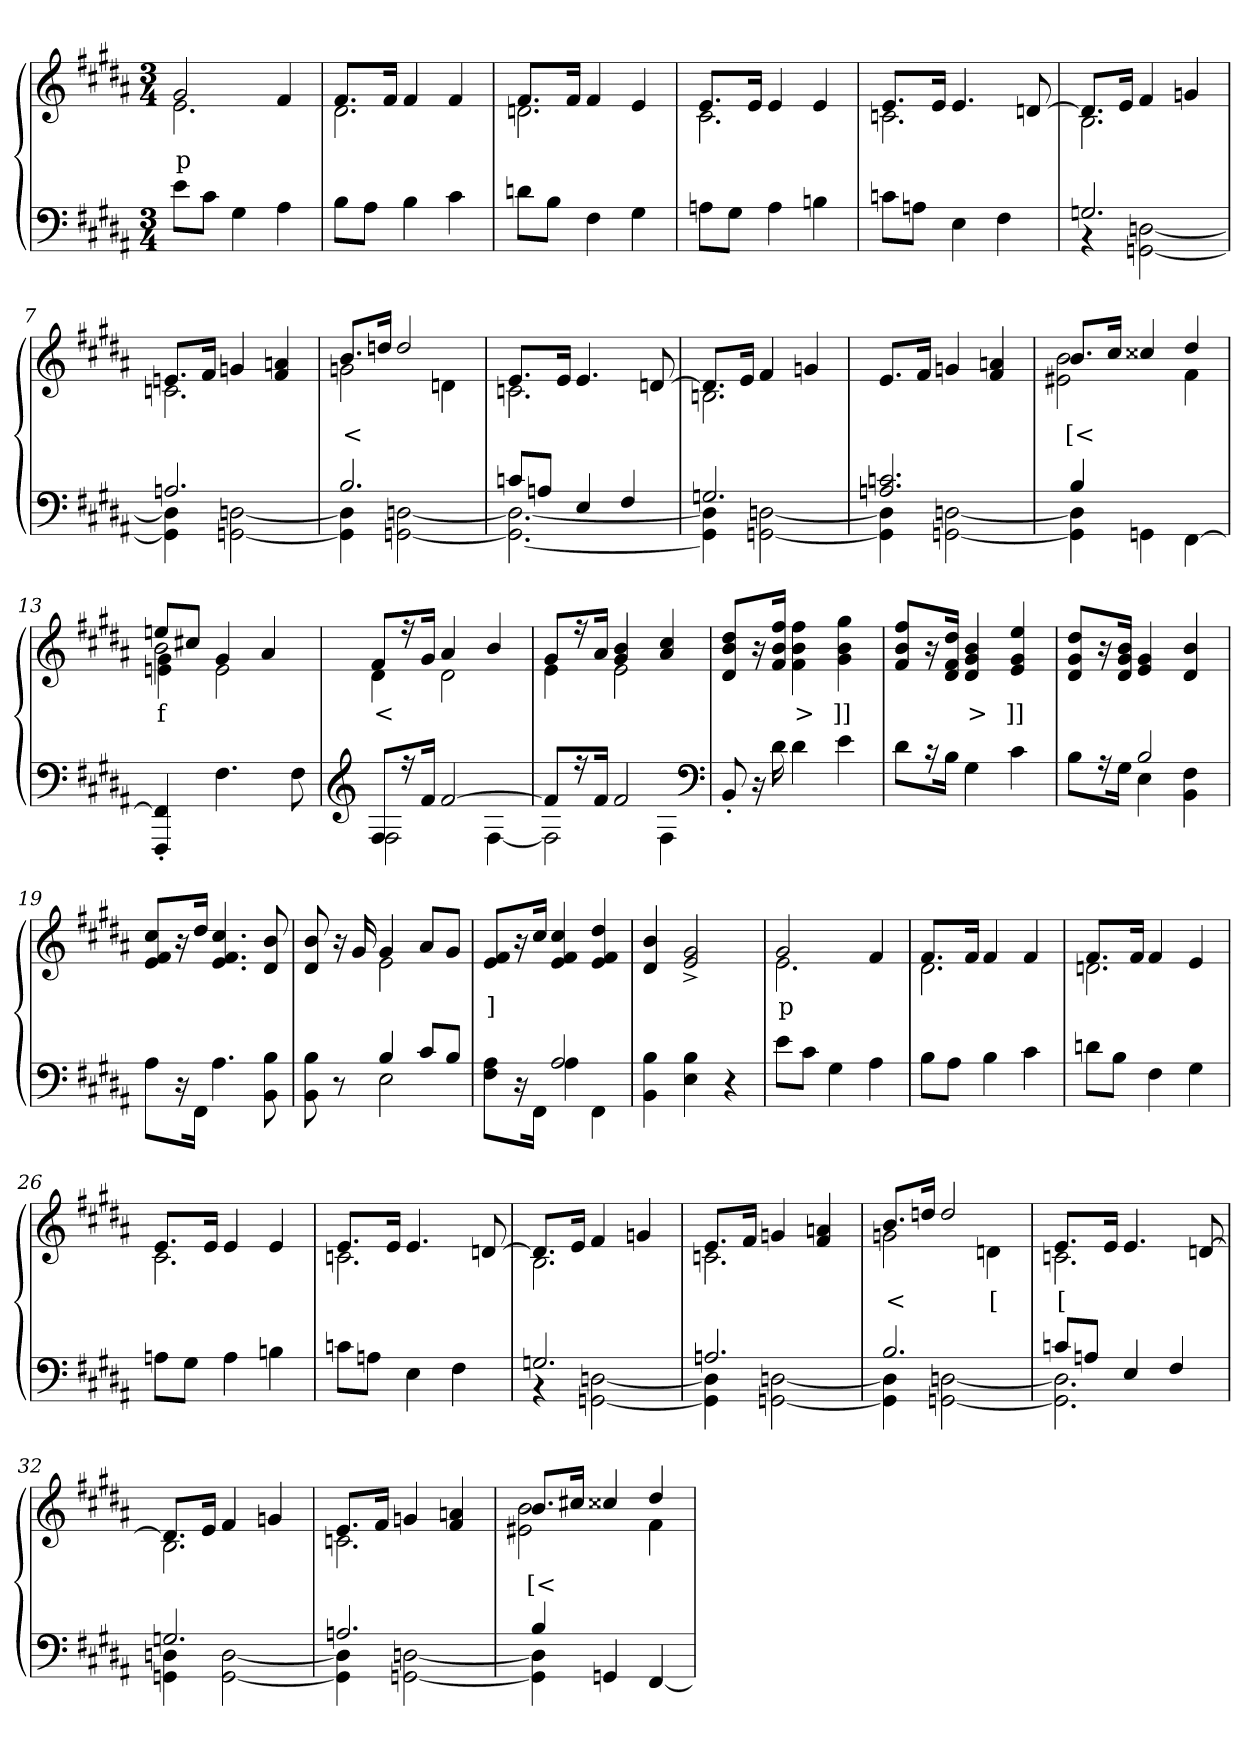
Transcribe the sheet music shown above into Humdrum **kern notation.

**kern	**kern	**text
*part2	*part1	*part1
*staff2	*staff1	*staff1
*clefF4	*clefG2	*
*k[f#c#g#d#a#]	*k[f#c#g#d#a#]	*
*M3/4	*M3/4	*
=1	=1	=1
*	*^	*
8eL	2g#	2.e	p
8c#J	.	.	.
4G#	.	.	.
4A#	4f#	.	.
=2	=2	=2	=2
8BL	8.f#L	2.d#	.
8A#J	.	.	.
.	16f#Jk	.	.
4B	4f#	.	.
4c#	4f#	.	.
=3	=3	=3	=3
8dnL	8.f#L	2.dn	.
8BJ	.	.	.
.	16f#Jk	.	.
4F#	4f#	.	.
4G#	4e	.	.
=4	=4	=4	=4
8AnL	8.eL	2.c#	.
8G#J	.	.	.
.	16eJk	.	.
4A	4e	.	.
4Bn	4e	.	.
=5	=5	=5	=5
8cnL	8.eL	2.cn	.
8AnJ	.	.	.
.	16eJk	.	.
4E	4.e	.	.
4F#	.	.	.
.	[8dn	.	.
=6	=6	=6	=6
*^	*	*	*
2.Gn	4r	8.dnL]	2.B	.
.	.	16eJk	.	.
.	[2Dn\ [2GGn\	4f#	.	.
.	.	4gn	.	.
=7	=7	=7	=7	=7
2.An	4Dn\] 4GGn\]	8.enL	2.cn	.
.	.	16f#Jk	.	.
.	[2D\ [2GG\	4gn	.	.
.	.	4an 4f#	.	.
=8	=8	=8	=8	=8
2.B	4Dn\] 4GGn\]	8.bL	2gn	<
.	.	16ddnJk	.	.
.	[2D\ [2GG\	2dd	.	.
.	.	.	4dn	.
=9	=9	=9	=9	=9
8cnL	2.Dn\_ 2.GGn\_	8.eL	2.cn	.
8AnJ	.	.	.	.
.	.	16eJk	.	.
4E	.	4.e	.	.
4F#	.	.	.	.
.	.	[8dn	.	.
=10	=10	=10	=10	=10
2.Gn	4Dn\] 4GGn\]	8.dnL]	2.Bn	.
.	.	16eJk	.	.
.	[2D\ [2GG\	4f#	.	.
.	.	4gn	.	.
*	*	*v	*v	*
=11	=11	=11	=11
2.An/ 2.cn/	4Dn] 4GGn]	8.eL	.
.	.	16f#Jk	.
.	[2D [2GG	4gn	.
.	.	4an 4f#	.
=12	=12	=12	=12
*	*	*^	*
4B	4Dn] 4GGn]	8.bL	2b 2e#X	[<
.	.	16cc#Jk	.	.
2ryy	4GG\	4cc##X	.	.
.	[4FF#\	4dd#	4f#	.
*v	*v	*	*	*
=13	=13	=13	=13
*	*	*^	*
4FF#]'> 4FFF#'>	8eenL	2b	4g#\ 4en	f
.	8cc#XJ	.	.	.
4.F#	4g#	.	2e\	.
.	4ryy	4a#/	.	.
8F#	.	.	.	.
*	*v	*v	*v	*
=14	=14	=14
*clefG2	*	*
*^	*^	*
8F#L	2F#	8f#L	4d#	<
16r	.	16r	.	.
16f#Jk	.	16g#Jk	.	.
[2f#	.	4a#	2d#	.
.	[4F#	4b	.	.
=15	=15	=15	=15	=15
8f#L]	2F#]	8g#L	4e	.
16r	.	16r	.	.
16f#Jk	.	16a#Jk	.	.
2f#	.	4b 4g#	2e	.
.	4F#	4cc# 4a#	.	.
*v	*v	*	*	*
*	*v	*v	*
*clefF4	*	*
=16	=16	=16
8BB'>	8dd#/ 8b 8d#L	.
16r	16r	[
16d#	16ff# 16b 16f#Jk	.
4d#	4ff#\ 4b\ 4f#\	>
4e	4gg#\ 4b\ 4g#\	]]
=17	=17	=17
8d#L	8ff#/ 8b 8f#L	.
16r	16r	.
16BJk	16dd# 16f# 16d#Jk	.
4G#	4b 4g# 4d#	>
4c#	4ee 4g# 4e	]]
=18	=18	=18
*^	*	*
4ryy	8BL	8dd#/ 8g# 8d#L	.
.	16r	16r	.
.	16G#Jk	16b 16g# 16d#Jk	.
2B	4E	4g# 4e	.
.	4F# 4BB	4b 4d#	.
*v	*v	*	*
=19	=19	=19
8A#\L	8cc#/ 8f#/ 8e/L	.
16r	16r	.
16FF#Jk	16dd#/Jk	.
4.A#	4.cc# 4.f# 4.e	.
8B 8BB	8b 8d#	.
=20	=20	=20
*^	*^	*
4ryy	8B 8BB	8b 8d#	4ryy	.
.	8r	16r	.	.
.	.	16g#	.	.
4B	2E	4g#	2e	.
8c#L	.	8a#L	.	.
8BJ	.	8g#J	.	.
*	*	*v	*v	*
=21	=21	=21	=21
4ryy	8A#\ 8F#\L	8f#/ 8eL	]
.	16r	16r	.
.	16FF#Jk	16cc#Jk	.
2A#	4A#	4cc# 4f# 4e	.
.	4FF#	4dd# 4f# 4e	.
*v	*v	*	*
=22	=22	=22
4B 4BB	4b 4d#	.
4B 4E	2g#^> 2e^>	.
4r	.	.
=23	=23	=23
*	*^	*
8eL	2g#	2.e	p
8c#J	.	.	.
4G#	.	.	.
4A#	4f#	.	.
=24	=24	=24	=24
8BL	8.f#L	2.d#	.
8A#J	.	.	.
.	16f#Jk	.	.
4B	4f#	.	.
4c#	4f#	.	.
=25	=25	=25	=25
8dnL	8.f#L	2.dn	.
8BJ	.	.	.
.	16f#Jk	.	.
4F#	4f#	.	.
4G#	4e	.	.
=26	=26	=26	=26
8AnL	8.eL	2.c#	.
8G#J	.	.	.
.	16eJk	.	.
4A	4e	.	.
4Bn	4e	.	.
=27	=27	=27	=27
8cnL	8.eL	2.cn	.
8AnJ	.	.	.
.	16eJk	.	.
4E	4.e	.	.
4F#	.	.	.
.	[8dn	.	.
=28	=28	=28	=28
*^	*	*	*
2.Gn	4r	8.dnL]	2.B	.
.	.	16eJk	.	.
.	[2Dn [2GGn	4f#	.	.
.	.	4gn	.	.
=29	=29	=29	=29	=29
2.An	4Dn] 4GGn]	8.eL	2.cn	.
.	.	16f#Jk	.	.
.	[2D [2GG	4gn	.	.
.	.	4an 4f#	.	.
=30	=30	=30	=30	=30
2.B	4Dn] 4GGn]	8.bL	2gn	<
.	.	16ddnJk	.	.
.	[2D [2GG	2dd	.	.
.	.	.	4dn	[
=31	=31	=31	=31	=31
8cn/L	2.Dn] 2.GGn]	8.eL	2.cn	[
8AnJ	.	.	.	.
.	.	16eJk	.	.
4E	.	4.e	.	.
4F#	.	.	.	.
.	.	[8dn	.	.
=32	=32	=32	=32	=32
2.Gn	4Dn 4GGn	8.dnL]	2.B	.
.	.	16eJk	.	.
.	[2D [2GG	4f#	.	.
.	.	4gn	.	.
=33	=33	=33	=33	=33
2.An	4Dn] 4GGn]	8.eL	2.cn	.
.	.	16f#Jk	.	.
.	[2D [2GG	4gn	.	.
.	.	4an 4f#	.	.
=34	=34	=34	=34	=34
4B	4Dn] 4GGn]	8.bL	2e#X 2b	[<
.	.	16cc#XJk	.	.
2ryy	4GG	4cc##X	.	.
.	[4FF#	4dd#	4f#	.
*v	*v	*	*	*
*	*v	*v	*
=	=	=
*-	*-	*-
